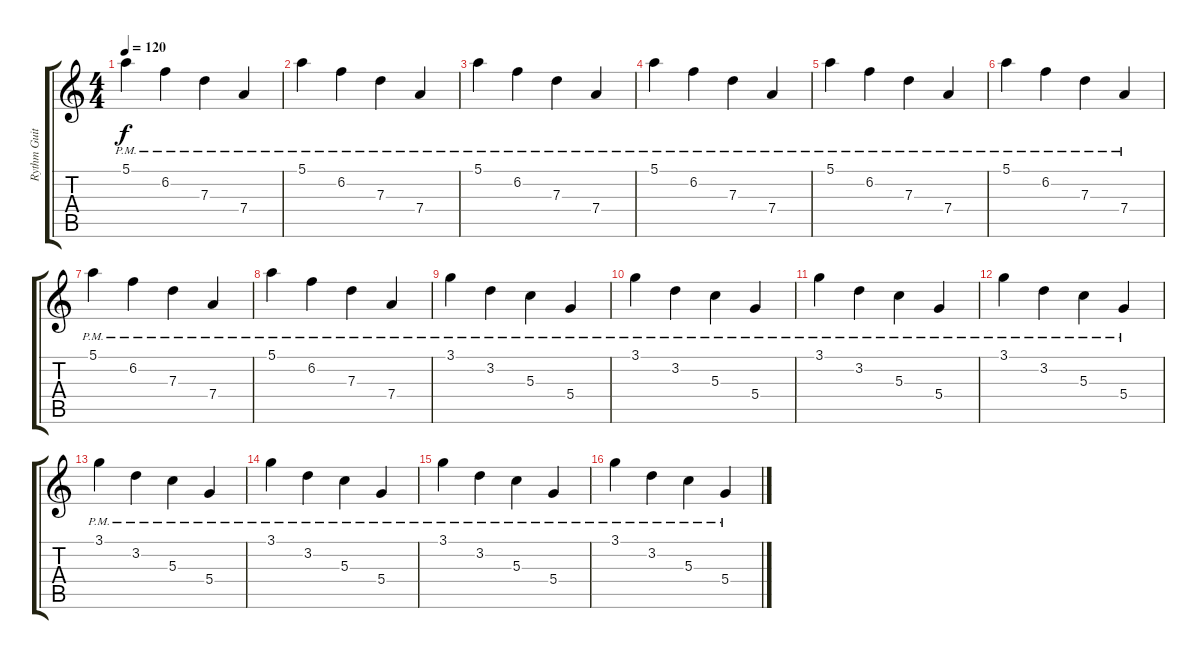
\track ("Rythm Guitar" "Rythm Guit") {instrument distortionguitar}
\staff {score tabs}
\tuning (E4 B3 G3 D3 A2 E2) {hide}
\ts (4 4)
\tempo 120
\tempo 230
\tempo 120
\clef g2
\ks c
5.1{pm}.4{dy f instrument distortionguitar} 6.2{pm}.4 7.3{pm}.4 7.4{pm}.4 |
5.1{pm}.4 6.2{pm}.4 7.3{pm}.4 7.4{pm}.4 |
5.1{pm}.4 6.2{pm}.4 7.3{pm}.4 7.4{pm}.4 |
5.1{pm}.4 6.2{pm}.4 7.3{pm}.4 7.4{pm}.4 |
5.1{pm}.4 6.2{pm}.4 7.3{pm}.4 7.4{pm}.4 |
5.1{pm}.4 6.2{pm}.4 7.3{pm}.4 7.4{pm}.4 |
5.1{pm}.4 6.2{pm}.4 7.3{pm}.4 7.4{pm}.4 |
5.1{pm}.4 6.2{pm}.4 7.3{pm}.4 7.4{pm}.4 |
3.1{pm}.4 3.2{pm}.4 5.3{pm}.4 5.4{pm}.4 |
3.1{pm}.4 3.2{pm}.4 5.3{pm}.4 5.4{pm}.4 |
3.1{pm}.4 3.2{pm}.4 5.3{pm}.4 5.4{pm}.4 |
3.1{pm}.4 3.2{pm}.4 5.3{pm}.4 5.4{pm}.4 |
3.1{pm}.4 3.2{pm}.4 5.3{pm}.4 5.4{pm}.4 |
3.1{pm}.4 3.2{pm}.4 5.3{pm}.4 5.4{pm}.4 |
3.1{pm}.4 3.2{pm}.4 5.3{pm}.4 5.4{pm}.4 |
3.1{pm}.4 3.2{pm}.4 5.3{pm}.4 5.4{pm}.4
